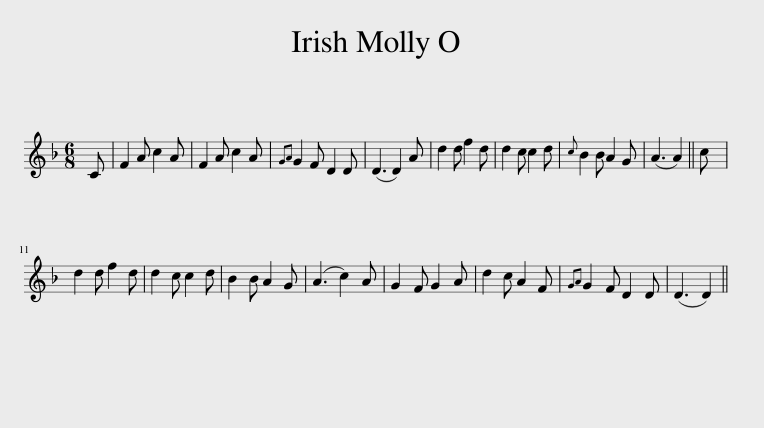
X:1
L:1/8
M:6/8
I:linebreak $
K:F
V:1 treble
V:1
 C | F2 A c2 A | F2 A c2 A |{GA} G2 F D2 D | (D3 D2) A | %5
 d2 d f2 d | d2 c c2 d |{c} B2 B A2 G | (A3 A2) || c |$ %10
 d2 d f2 d | d2 c c2 d | B2 B A2 G | (A3 c2) A | G2 F G2 A | %15
 d2 c A2 F |{GA} G2 F D2 D | (D3 D2) || %18
